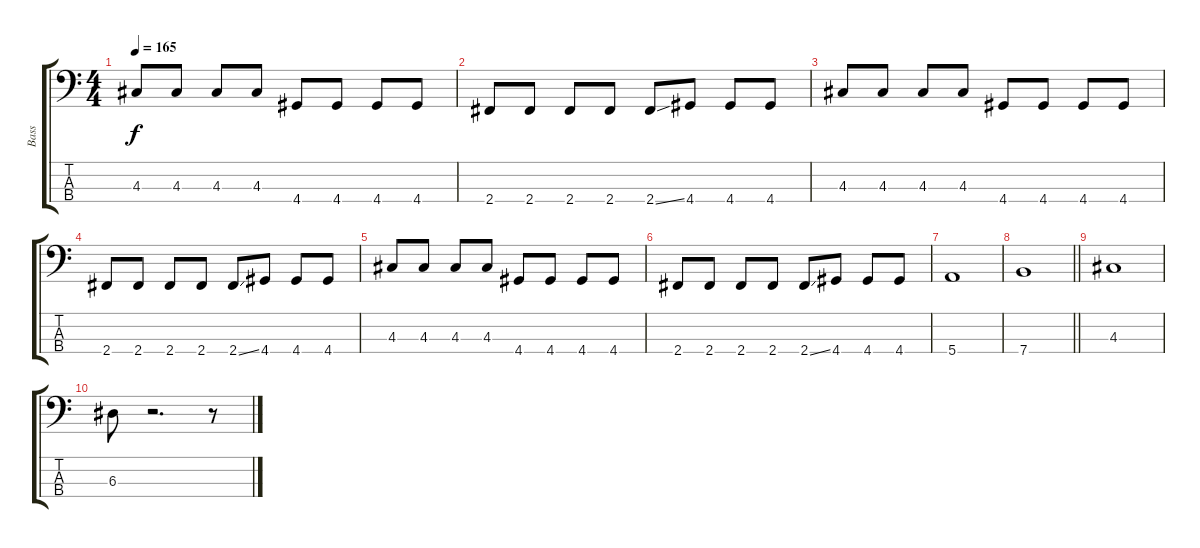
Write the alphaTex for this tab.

\track ("Bass" "Bass") {instrument slapbass2}
\staff {score tabs}
\tuning (G2 D2 A1 E1) {hide}
\ts (4 4)
\tempo 165
\clef f4
\ks c
4.3.8{dy f} 4.3.8 4.3.8 4.3.8 4.4.8 4.4.8 4.4.8 4.4.8 |
2.4.8 2.4.8 2.4.8 2.4.8 2.4{ss}.8 4.4.8 4.4.8 4.4.8 |
4.3.8 4.3.8 4.3.8 4.3.8 4.4.8 4.4.8 4.4.8 4.4.8 |
2.4.8 2.4.8 2.4.8 2.4.8 2.4{ss}.8 4.4.8 4.4.8 4.4.8 |
4.3.8 4.3.8 4.3.8 4.3.8 4.4.8 4.4.8 4.4.8 4.4.8 |
2.4.8 2.4.8 2.4.8 2.4.8 2.4{ss}.8 4.4.8 4.4.8 4.4.8 |
5.4.1 |
\barLineRight lightlight
7.4.1 |
4.3.1 |
6.3.8 r.2{d} r.8
